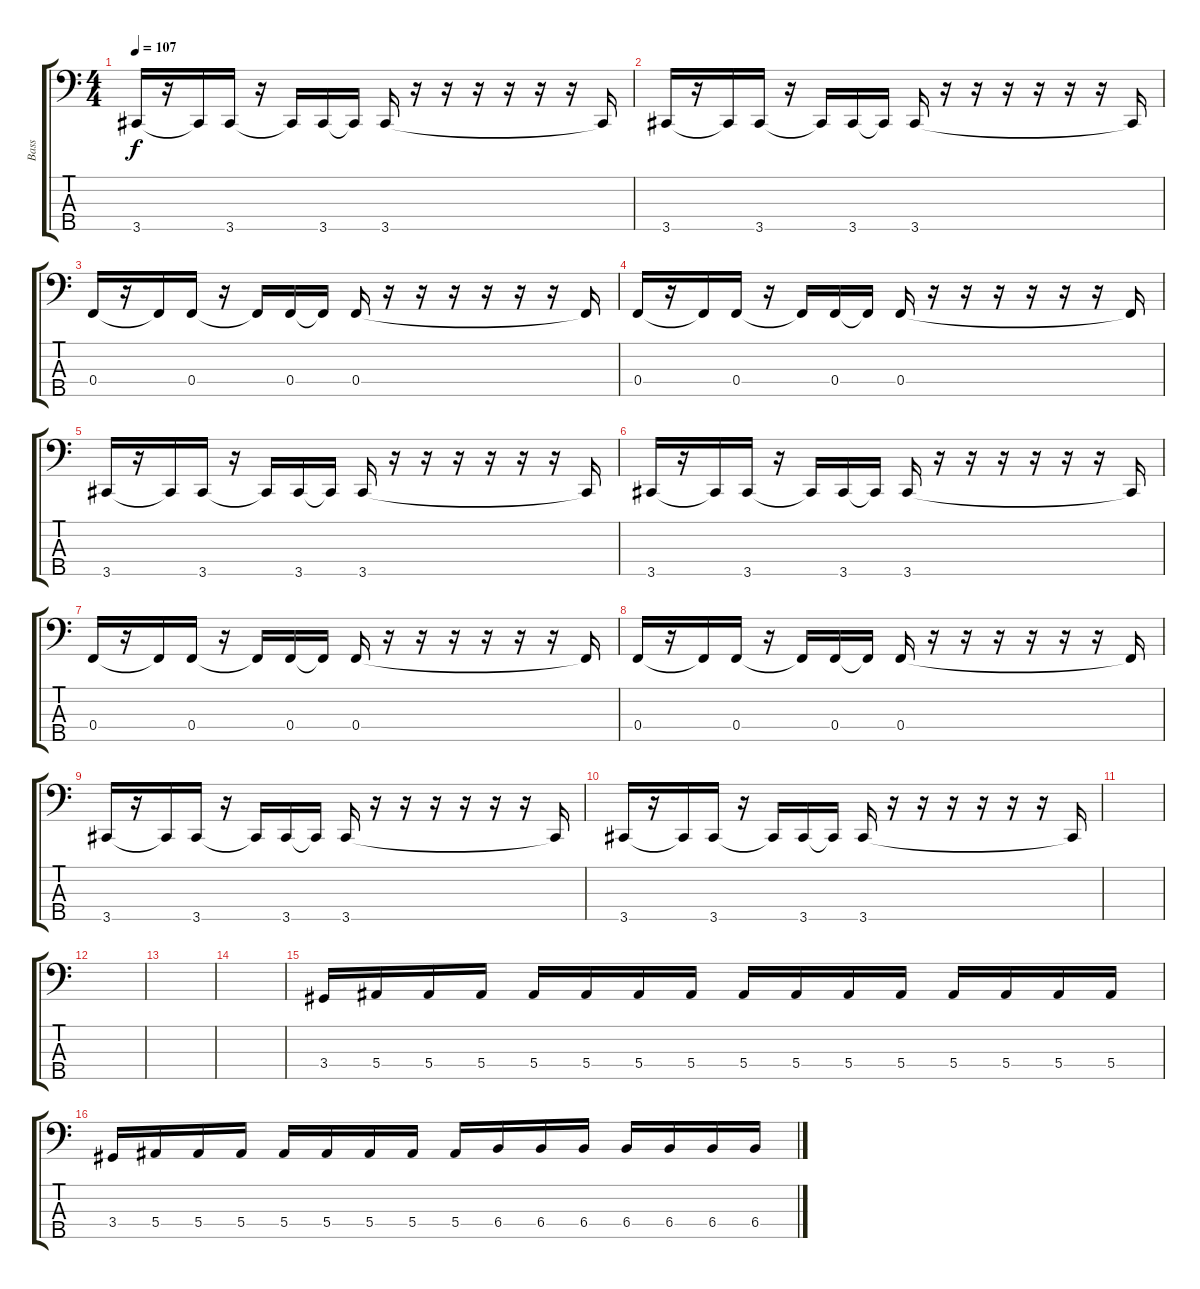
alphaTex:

\track ("Bass" "Bass") {instrument electricbasspick}
\staff {score tabs}
\tuning (G2 Eb2 Bb1 F1 Bb0) {hide}
\ts (4 4)
\tempo 107
\clef f4
\ks c
3.5.16{dy f} r.16 3.5{t}.16 3.5.16 r.16 3.5{t}.16 3.5.16 3.5{t}.16 3.5.16 r.16 r.16 r.16 r.16 r.16 r.16 3.5{t}.16 |
3.5.16 r.16 3.5{t}.16 3.5.16 r.16 3.5{t}.16 3.5.16 3.5{t}.16 3.5.16 r.16 r.16 r.16 r.16 r.16 r.16 3.5{t}.16 |
0.4.16 r.16 0.4{t}.16 0.4.16 r.16 0.4{t}.16 0.4.16 0.4{t}.16 0.4.16 r.16 r.16 r.16 r.16 r.16 r.16 0.4{t}.16 |
0.4.16 r.16 0.4{t}.16 0.4.16 r.16 0.4{t}.16 0.4.16 0.4{t}.16 0.4.16 r.16 r.16 r.16 r.16 r.16 r.16 0.4{t}.16 |
3.5.16 r.16 3.5{t}.16 3.5.16 r.16 3.5{t}.16 3.5.16 3.5{t}.16 3.5.16 r.16 r.16 r.16 r.16 r.16 r.16 3.5{t}.16 |
3.5.16 r.16 3.5{t}.16 3.5.16 r.16 3.5{t}.16 3.5.16 3.5{t}.16 3.5.16 r.16 r.16 r.16 r.16 r.16 r.16 3.5{t}.16 |
0.4.16 r.16 0.4{t}.16 0.4.16 r.16 0.4{t}.16 0.4.16 0.4{t}.16 0.4.16 r.16 r.16 r.16 r.16 r.16 r.16 0.4{t}.16 |
0.4.16 r.16 0.4{t}.16 0.4.16 r.16 0.4{t}.16 0.4.16 0.4{t}.16 0.4.16 r.16 r.16 r.16 r.16 r.16 r.16 0.4{t}.16 |
3.5.16 r.16 3.5{t}.16 3.5.16 r.16 3.5{t}.16 3.5.16 3.5{t}.16 3.5.16 r.16 r.16 r.16 r.16 r.16 r.16 3.5{t}.16 |
3.5.16 r.16 3.5{t}.16 3.5.16 r.16 3.5{t}.16 3.5.16 3.5{t}.16 3.5.16 r.16 r.16 r.16 r.16 r.16 r.16 3.5{t}.16 |
|
|
|
|
3.4.16 5.4.16 5.4.16 5.4.16 5.4.16 5.4.16 5.4.16 5.4.16 5.4.16 5.4.16 5.4.16 5.4.16 5.4.16 5.4.16 5.4.16 5.4.16 |
3.4.16 5.4.16 5.4.16 5.4.16 5.4.16 5.4.16 5.4.16 5.4.16 5.4.16 6.4.16 6.4.16 6.4.16 6.4.16 6.4.16 6.4.16 6.4.16
